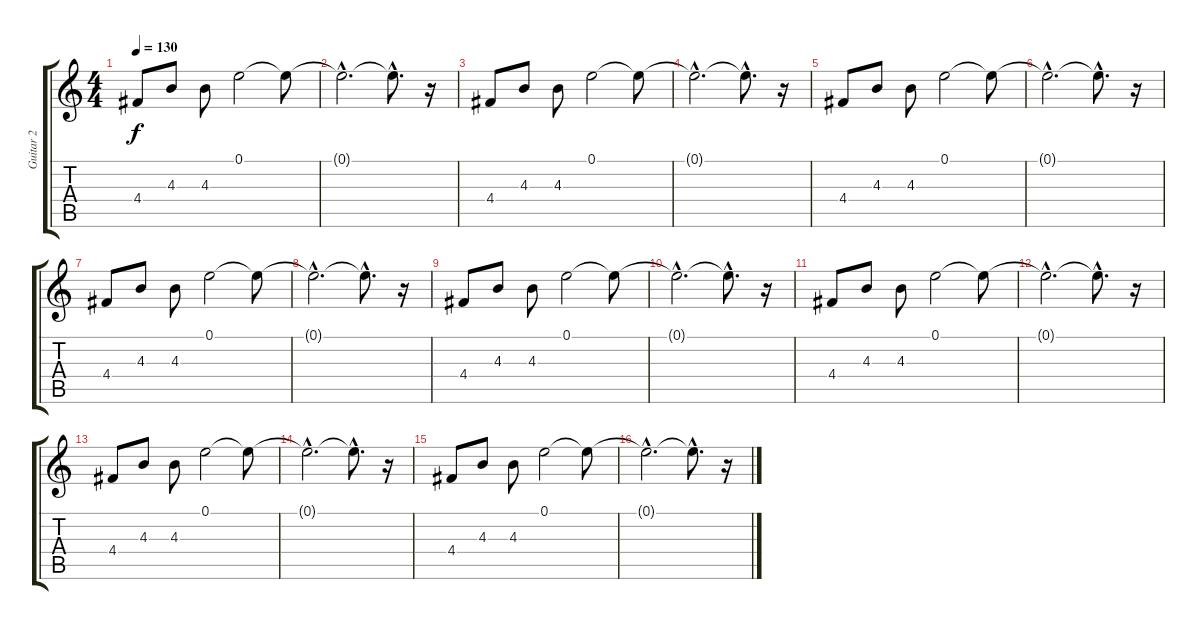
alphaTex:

\track ("Guitar 2" "Guitar 2") {instrument overdrivenguitar}
\staff {score tabs}
\tuning (E4 B3 G3 D3 A2 E2) {hide}
\ts (4 4)
\tempo 130
\clef g2
\ks c
4.4.8{dy f instrument overdrivenguitar} 4.3.8 4.3.8 0.1.2 0.1{t}.8 |
0.1{hac t}.2{d} 0.1{hac t}.8{d} r.16 |
4.4.8 4.3.8 4.3.8 0.1.2 0.1{t}.8 |
0.1{hac t}.2{d} 0.1{hac t}.8{d} r.16 |
4.4.8 4.3.8 4.3.8 0.1.2 0.1{t}.8 |
0.1{hac t}.2{d} 0.1{hac t}.8{d} r.16 |
4.4.8 4.3.8 4.3.8 0.1.2 0.1{t}.8 |
0.1{hac t}.2{d} 0.1{hac t}.8{d} r.16 |
4.4.8 4.3.8 4.3.8 0.1.2 0.1{t}.8 |
0.1{hac t}.2{d} 0.1{hac t}.8{d} r.16 |
4.4.8 4.3.8 4.3.8 0.1.2 0.1{t}.8 |
0.1{hac t}.2{d} 0.1{hac t}.8{d} r.16 |
4.4.8 4.3.8 4.3.8 0.1.2 0.1{t}.8 |
0.1{hac t}.2{d} 0.1{hac t}.8{d} r.16 |
4.4.8 4.3.8 4.3.8 0.1.2 0.1{t}.8 |
0.1{hac t}.2{d} 0.1{hac t}.8{d} r.16
